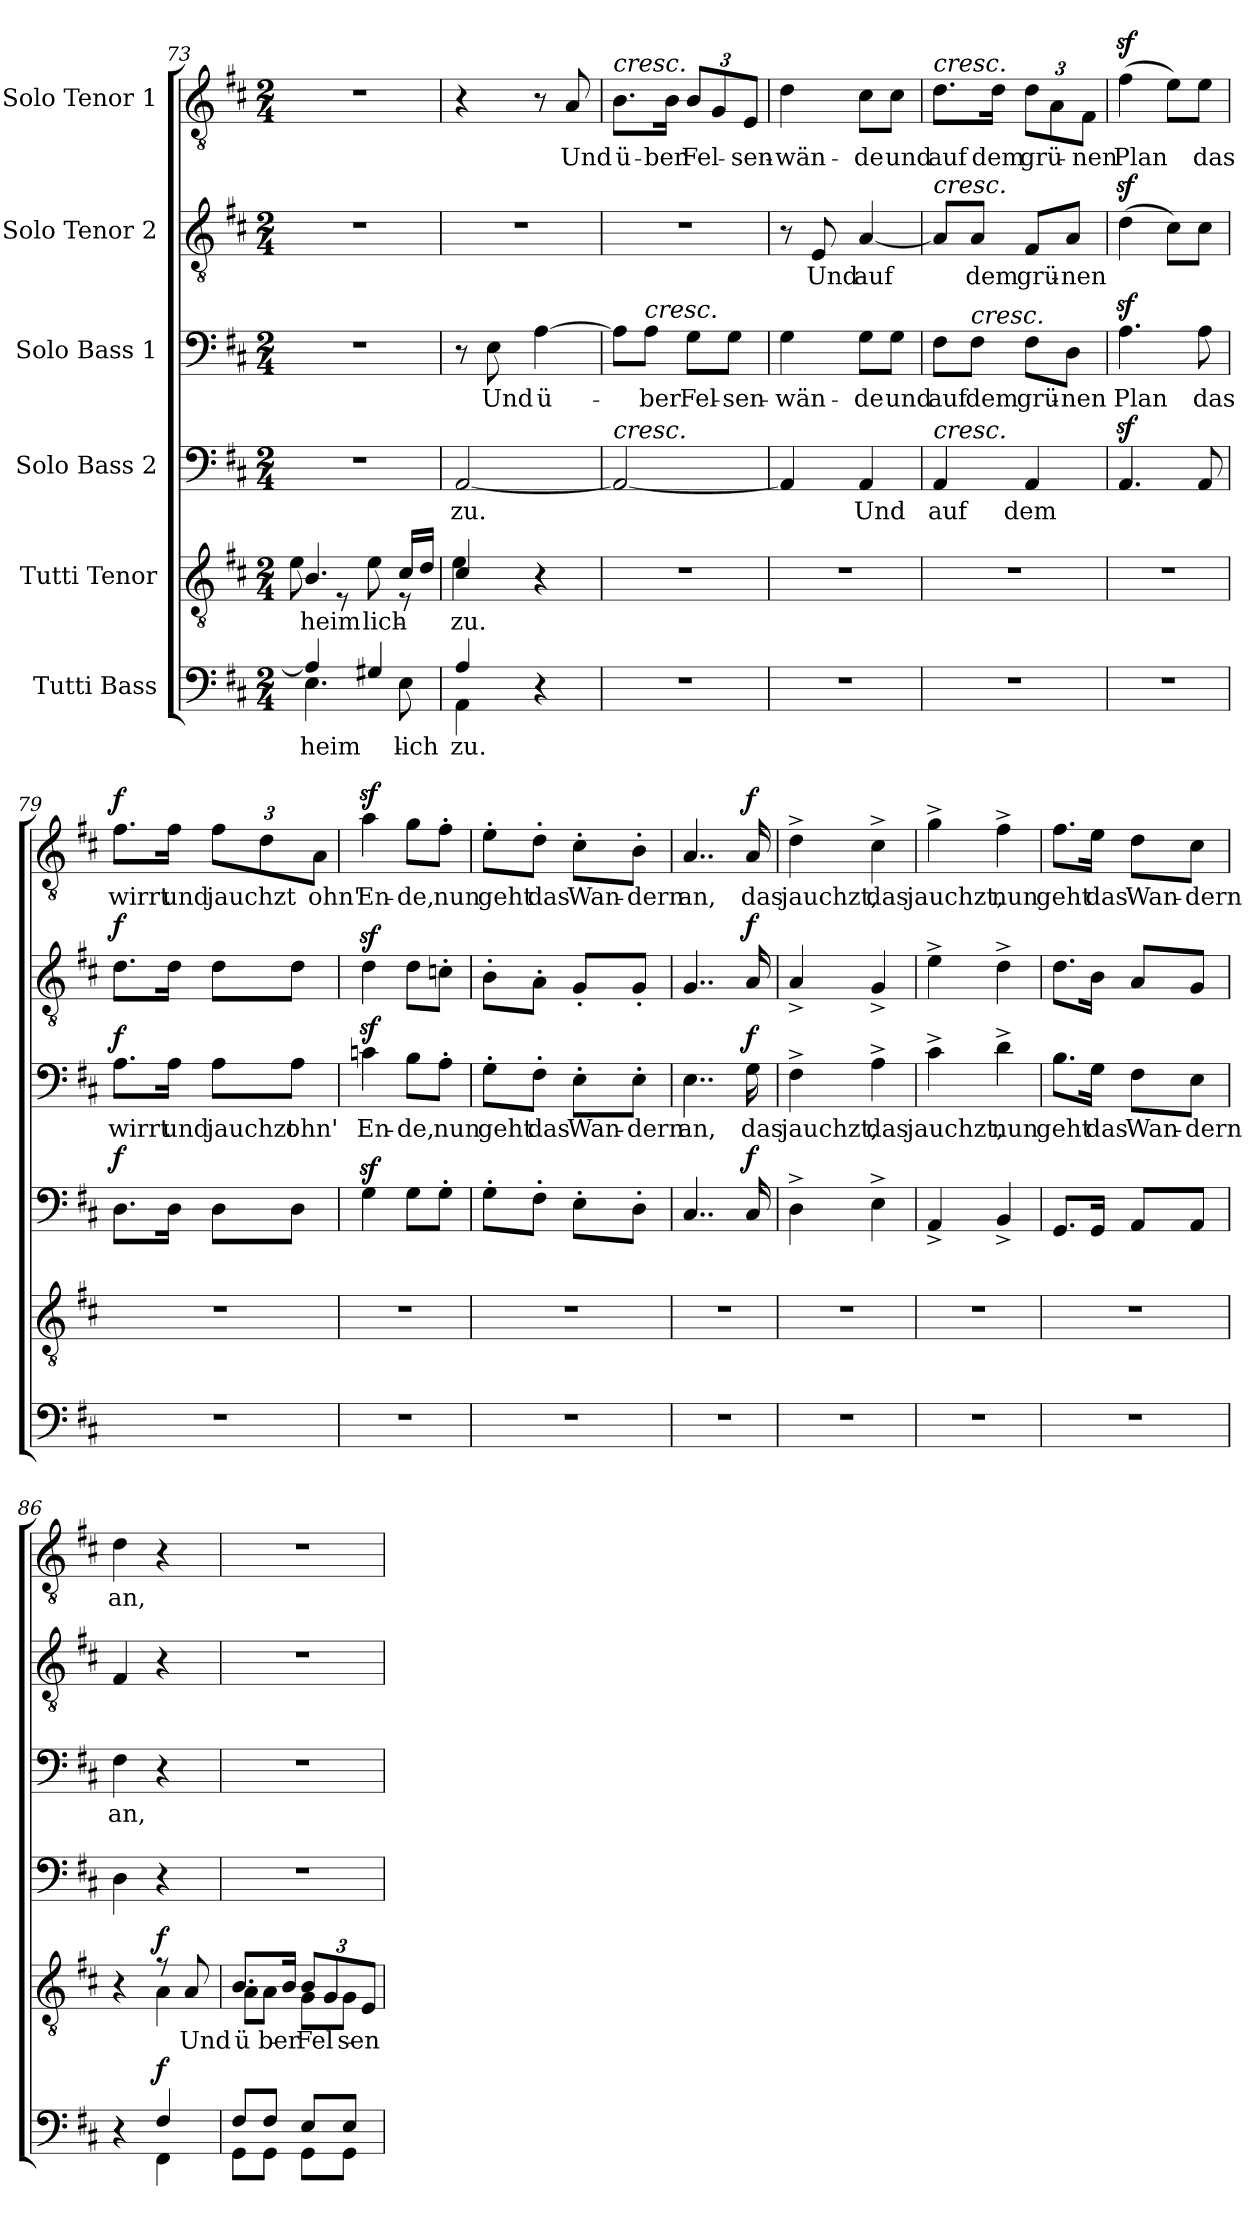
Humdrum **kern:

**kern	**text	**dynam	**kern	**text	**dynam	**kern	**text	**dynam	**kern	**text	**dynam	**kern	**text	**dynam	**kern	**text	**dynam
*part6	*part6	*part6	*part5	*part5	*part5	*part4	*part4	*part4	*part3	*part3	*part3	*part2	*part2	*part2	*part1	*part1	*part1
*staff6	*staff6	*staff6	*staff5	*staff5	*staff5	*staff4	*staff4	*staff4	*staff3	*staff3	*staff3	*staff2	*staff2	*staff2	*staff1	*staff1	*staff1
*I"Tutti Bass	*	*	*I"Tutti Tenor	*	*	*I"Solo Bass 2	*	*	*I"Solo Bass 1	*	*	*I"Solo Tenor 2	*	*	*I"Solo Tenor 1	*	*
*clefF4	*	*	*clefGv2	*	*	*clefF4	*	*	*clefF4	*	*	*clefGv2	*	*	*clefGv2	*	*
*k[f#c#]	*	*	*k[f#c#]	*	*	*k[f#c#]	*	*	*k[f#c#]	*	*	*k[f#c#]	*	*	*k[f#c#]	*	*
*M2/4	*	*	*M2/4	*	*	*M2/4	*	*	*M2/4	*	*	*M2/4	*	*	*M2/4	*	*
=73	=73	=73	=73	=73	=73	=73	=73	=73	=73	=73	=73	=73	=73	=73	=73	=73	=73
*^	*	*	*	*	*	*	*	*	*	*	*	*	*	*	*	*	*
!	!	!LO:LY:b	!	!	!LO:LY:b	!	!	!	!	!	!	!	!	!	!	!	!	!
*	*	*	*	*^	*	*	*	*	*	*	*	*	*	*	*	*	*	*
4A/]	4.E\	heim-	.	4.B/	8e\	heim-	.	2r	.	.	2r	.	.	2r	.	.	2r	.	.
.	.	.	.	.	8r	.	.	.	.	.	.	.	.	.	.	.	.	.	.
!	!	!	!	!	!	!LO:LY:b	!	!	!	!	!	!	!	!	!	!	!	!	!
4G#X/	.	.	.	.	8e\	-lich	.	.	.	.	.	.	.	.	.	.	.	.	.
!	!	!LO:LY:b	!	!	!	!	!	!	!	!	!	!	!	!	!	!	!	!	!
.	8E\	-lich	.	16c#/LL	8r	.	.	.	.	.	.	.	.	.	.	.	.	.	.
.	.	.	.	16d/JJ	.	.	.	.	.	.	.	.	.	.	.	.	.	.	.
!!LO:LB:g=z
=74	=74	=74	=74	=74	=74	=74	=74	=74	=74	=74	=74	=74	=74	=74	=74	=74	=74	=74	=74
!	!	!LO:LY:b	!	!	!	!LO:LY:b	!	!	!LO:LY:b	!	!	!	!	!	!	!	!	!	!
4A/	4AA\	zu.	.	4c#/	4e\	zu.	.	[2AA/	zu.	.	8r	.	.	2r	.	.	4r	.	.
!	!	!	!	!	!	!	!	!	!	!	!	!LO:LY:b	!	!	!	!	!	!	!
.	.	.	.	.	.	.	.	.	.	.	8E\	Und	.	.	.	.	.	.	.
!	!	!	!	!	!	!	!	!	!	!	!	!LO:LY:b	!	!	!	!	!	!	!
4r	4ryy	.	.	4r	4ryy	.	.	.	.	.	[4A\	ü-	.	.	.	.	8r	.	.
!	!	!	!	!	!	!	!	!	!	!	!	!	!	!	!	!	!	!LO:LY:b	!
.	.	.	.	.	.	.	.	.	.	.	.	.	.	.	.	.	8A/	Und	.
*v	*v	*	*	*	*	*	*	*	*	*	*	*	*	*	*	*	*	*	*
*	*	*	*v	*v	*	*	*	*	*	*	*	*	*	*	*	*	*	*
=75	=75	=75	=75	=75	=75	=75	=75	=75	=75	=75	=75	=75	=75	=75	=75	=75	=75
!	!	!	!	!	!	!	!	!	!	!	!	!	!	!	!LO:TX:a:i:t=cresc.	!	!
!	!	!	!	!	!	!LO:TX:a:i:t=cresc.	!	!	!	!	!	!	!	!	!	!	!
!	!	!	!	!	!	!	!	!	!	!	!	!	!	!	!	!LO:LY:b	!
2r	.	.	2r	.	.	2AA/_	.	.	8A\L]	.	.	2r	.	.	8.B\L	ü-	.
!	!	!	!	!	!	!	!	!	!LO:TX:a:i:t=cresc.	!	!	!	!	!	!	!	!
!	!	!	!	!	!	!	!	!	!	!LO:LY:b	!	!	!	!	!	!	!
.	.	.	.	.	.	.	.	.	8A\J	-ber	.	.	.	.	.	.	.
!	!	!	!	!	!	!	!	!	!	!	!	!	!	!	!	!LO:LY:b	!
.	.	.	.	.	.	.	.	.	.	.	.	.	.	.	16B\Jk	-ber	.
!	!	!	!	!	!	!	!	!	!	!LO:LY:b	!	!	!	!	!	!	!
*	*	*	*	*	*	*	*	*	*	*	*	*	*	*	*Xbrackettup	*	*
!	!	!	!	!	!	!	!	!	!	!	!	!	!	!	!	!LO:LY:b	!
.	.	.	.	.	.	.	.	.	8G\L	Fel-	.	.	.	.	12B/L	Fel-	.
.	.	.	.	.	.	.	.	.	.	.	.	.	.	.	12G/	.	.
!	!	!	!	!	!	!	!	!	!	!LO:LY:b	!	!	!	!	!	!	!
.	.	.	.	.	.	.	.	.	8G\J	-sen-	.	.	.	.	.	.	.
!	!	!	!	!	!	!	!	!	!	!	!	!	!	!	!	!LO:LY:b	!
.	.	.	.	.	.	.	.	.	.	.	.	.	.	.	12E/J	-sen-	.
=76	=76	=76	=76	=76	=76	=76	=76	=76	=76	=76	=76	=76	=76	=76	=76	=76	=76
!	!	!	!	!	!	!	!	!	!	!LO:LY:b	!	!	!	!	!	!LO:LY:b	!
2r	.	.	2r	.	.	4AA/]	.	.	4G\	-wän-	.	8r	.	.	4d\	-wän-	.
!	!	!	!	!	!	!	!	!	!	!	!	!	!LO:LY:b	!	!	!	!
.	.	.	.	.	.	.	.	.	.	.	.	8E/	Und	.	.	.	.
!	!	!	!	!	!	!	!LO:LY:b	!	!	!LO:LY:b	!	!	!LO:LY:b	!	!	!LO:LY:b	!
.	.	.	.	.	.	4AA/	Und	.	8G\L	-de	.	[4A/	auf	.	8c#\L	-de	.
!	!	!	!	!	!	!	!	!	!	!LO:LY:b	!	!	!	!	!	!LO:LY:b	!
.	.	.	.	.	.	.	.	.	8G\J	und	.	.	.	.	8c#\J	und	.
=77	=77	=77	=77	=77	=77	=77	=77	=77	=77	=77	=77	=77	=77	=77	=77	=77	=77
!	!	!	!	!	!	!	!	!	!	!	!	!	!	!	!LO:TX:a:i:t=cresc.	!	!
!	!	!	!	!	!	!	!	!	!	!	!	!LO:TX:a:i:t=cresc.	!	!	!	!	!
!	!	!	!	!	!	!LO:TX:a:i:t=cresc.	!	!	!	!	!	!	!	!	!	!	!
!	!	!	!	!	!	!	!LO:LY:b	!	!	!LO:LY:b	!	!	!	!	!	!LO:LY:b	!
2r	.	.	2r	.	.	4AA/	auf	.	8F#\L	auf	.	8A/L]	.	.	8.d\L	auf	.
!	!	!	!	!	!	!	!	!	!LO:TX:a:i:t=cresc.	!	!	!	!	!	!	!	!
!	!	!	!	!	!	!	!	!	!	!LO:LY:b	!	!	!LO:LY:b	!	!	!	!
.	.	.	.	.	.	.	.	.	8F#\J	dem	.	8A/J	dem	.	.	.	.
!	!	!	!	!	!	!	!	!	!	!	!	!	!	!	!	!LO:LY:b	!
.	.	.	.	.	.	.	.	.	.	.	.	.	.	.	16d\Jk	dem	.
!	!	!	!	!	!	!	!LO:LY:b	!	!	!LO:LY:b	!	!	!LO:LY:b	!	!	!LO:LY:b	!
.	.	.	.	.	.	4AA/	dem	.	8F#\L	grü-	.	8F#/L	grü-	.	12d\L	grü-	.
.	.	.	.	.	.	.	.	.	.	.	.	.	.	.	12A\	.	.
!	!	!	!	!	!	!	!	!	!	!LO:LY:b	!	!	!LO:LY:b	!	!	!	!
.	.	.	.	.	.	.	.	.	8D\J	-nen	.	8A/J	-nen	.	.	.	.
!	!	!	!	!	!	!	!	!	!	!	!	!	!	!	!	!LO:LY:b	!
.	.	.	.	.	.	.	.	.	.	.	.	.	.	.	12F#\J	-nen	.
=78	=78	=78	=78	=78	=78	=78	=78	=78	=78	=78	=78	=78	=78	=78	=78	=78	=78
!	!	!	!	!	!	!	!	!	!	!LO:LY:b	!	!	!	!	!	!LO:LY:b	!
2r	.	.	2r	.	.	4.AAz</	.	.	4.Az<\	Plan	.	(>4dz<\	.	.	(>4f#z<\	Plan	.
.	.	.	.	.	.	.	.	.	.	.	.	8c#\L)	.	.	8e\L)	.	.
!	!	!	!	!	!	!	!	!	!	!LO:LY:b	!	!	!	!	!	!LO:LY:b	!
.	.	.	.	.	.	8AA/	.	.	8A\	das	.	8c#\J	.	.	8e\J	das	.
=79	=79	=79	=79	=79	=79	=79	=79	=79	=79	=79	=79	=79	=79	=79	=79	=79	=79
!	!	!	!	!	!	!	!	!LO:DY:b	!	!LO:LY:b	!LO:DY:b	!	!	!LO:DY:b	!	!LO:LY:b	!LO:DY:b
2r	.	.	2r	.	.	8.D\L	.	f	8.A\L	wirrt	f	8.d\L	.	f	8.f#\L	wirrt	f
!	!	!	!	!	!	!	!	!	!	!LO:LY:b	!	!	!	!	!	!LO:LY:b	!
.	.	.	.	.	.	16D\Jk	.	.	16A\Jk	und	.	16d\Jk	.	.	16f#\Jk	und	.
!	!	!	!	!	!	!	!	!	!	!LO:LY:b	!	!	!	!	!	!LO:LY:b	!
.	.	.	.	.	.	8D\L	.	.	8A\L	jauchzt	.	8d\L	.	.	12f#\L	jauchzt	.
.	.	.	.	.	.	.	.	.	.	.	.	.	.	.	12d\	.	.
!	!	!	!	!	!	!	!	!	!	!LO:LY:b	!	!	!	!	!	!	!
.	.	.	.	.	.	8D\J	.	.	8A\J	ohn'	.	8d\J	.	.	.	.	.
!	!	!	!	!	!	!	!	!	!	!	!	!	!	!	!	!LO:LY:b	!
.	.	.	.	.	.	.	.	.	.	.	.	.	.	.	12A\J	ohn'	.
!!LO:PB:g=z
=80	=80	=80	=80	=80	=80	=80	=80	=80	=80	=80	=80	=80	=80	=80	=80	=80	=80
!	!	!	!	!	!	!	!	!	!	!LO:LY:b	!	!	!	!	!	!LO:LY:b	!
2r	.	.	2r	.	.	4Gz<\	.	.	4cnz<\	En-	.	4dz<\	.	.	4az<\	En-	.
!	!	!	!	!	!	!	!	!	!	!LO:LY:b	!	!	!	!	!	!LO:LY:b	!
.	.	.	.	.	.	8G\L	.	.	8B\L	-de,	.	8d\L	.	.	8g\L	-de,	.
!	!	!	!	!	!	!	!	!	!	!LO:LY:b	!	!	!	!	!	!LO:LY:b	!
.	.	.	.	.	.	8G'\J	.	.	8A'\J	nun	.	8cn'\J	.	.	8f#'\J	nun	.
=81	=81	=81	=81	=81	=81	=81	=81	=81	=81	=81	=81	=81	=81	=81	=81	=81	=81
!	!	!	!	!	!	!	!	!	!	!LO:LY:b	!	!	!	!	!	!LO:LY:b	!
2r	.	.	2r	.	.	8G'\L	.	.	8G'\L	geht	.	8B'\L	.	.	8e'\L	geht	.
!	!	!	!	!	!	!	!	!	!	!LO:LY:b	!	!	!	!	!	!LO:LY:b	!
.	.	.	.	.	.	8F#'\J	.	.	8F#'\J	das	.	8A'\J	.	.	8d'\J	das	.
!	!	!	!	!	!	!	!	!	!	!LO:LY:b	!	!	!	!	!	!LO:LY:b	!
.	.	.	.	.	.	8E'\L	.	.	8E'\L	Wan-	.	8G'/L	.	.	8c#'\L	Wan-	.
!	!	!	!	!	!	!	!	!	!	!LO:LY:b	!	!	!	!	!	!LO:LY:b	!
.	.	.	.	.	.	8D'\J	.	.	8E'\J	-dern	.	8G'/J	.	.	8B'\J	-dern	.
=82	=82	=82	=82	=82	=82	=82	=82	=82	=82	=82	=82	=82	=82	=82	=82	=82	=82
!	!	!	!	!	!	!	!	!	!	!LO:LY:b	!	!	!	!	!	!LO:LY:b	!
2r	.	.	2r	.	.	4..C#/	.	.	4..E\	an,	.	4..G/	.	.	4..A/	an,	.
!	!	!	!	!	!	!	!	!LO:DY:b	!	!LO:LY:b	!LO:DY:b	!	!	!LO:DY:b	!	!LO:LY:b	!LO:DY:b
.	.	.	.	.	.	16C#/	.	f	16G\	das	f	16A/	.	f	16A/	das	f
=83	=83	=83	=83	=83	=83	=83	=83	=83	=83	=83	=83	=83	=83	=83	=83	=83	=83
!	!	!	!	!	!	!	!	!	!	!LO:LY:b	!	!	!	!	!	!LO:LY:b	!
2r	.	.	2r	.	.	4D^\	.	.	4F#^\	jauchzt,	.	4A^/	.	.	4d^\	jauchzt,	.
!	!	!	!	!	!	!	!	!	!	!LO:LY:b	!	!	!	!	!	!LO:LY:b	!
.	.	.	.	.	.	4E^\	.	.	4A^\	das	.	4G^/	.	.	4c#^\	das	.
=84	=84	=84	=84	=84	=84	=84	=84	=84	=84	=84	=84	=84	=84	=84	=84	=84	=84
!	!	!	!	!	!	!	!	!	!	!LO:LY:b	!	!	!	!	!	!LO:LY:b	!
2r	.	.	2r	.	.	4AA^/	.	.	4c#^\	jauchzt,	.	4e^\	.	.	4g^\	jauchzt,	.
!	!	!	!	!	!	!	!	!	!	!LO:LY:b	!	!	!	!	!	!LO:LY:b	!
.	.	.	.	.	.	4BB^/	.	.	4d^\	nun	.	4d^\	.	.	4f#^\	nun	.
=85	=85	=85	=85	=85	=85	=85	=85	=85	=85	=85	=85	=85	=85	=85	=85	=85	=85
!	!	!	!	!	!	!	!	!	!	!LO:LY:b	!	!	!	!	!	!LO:LY:b	!
2r	.	.	2r	.	.	8.GG/L	.	.	8.B\L	geht	.	8.d\L	.	.	8.f#\L	geht	.
!	!	!	!	!	!	!	!	!	!	!LO:LY:b	!	!	!	!	!	!LO:LY:b	!
.	.	.	.	.	.	16GG/Jk	.	.	16G\Jk	das	.	16B\Jk	.	.	16e\Jk	das	.
!	!	!	!	!	!	!	!	!	!	!LO:LY:b	!	!	!	!	!	!LO:LY:b	!
.	.	.	.	.	.	8AA/L	.	.	8F#\L	Wan-	.	8A/L	.	.	8d\L	Wan-	.
!	!	!	!	!	!	!	!	!	!	!LO:LY:b	!	!	!	!	!	!LO:LY:b	!
.	.	.	.	.	.	8AA/J	.	.	8E\J	-dern	.	8G/J	.	.	8c#\J	-dern	.
=86	=86	=86	=86	=86	=86	=86	=86	=86	=86	=86	=86	=86	=86	=86	=86	=86	=86
*^	*	*	*^	*	*	*	*	*	*	*	*	*	*	*	*	*	*
!	!	!	!	!	!	!	!	!	!	!	!	!LO:LY:b	!	!	!	!	!	!LO:LY:b	!
4r	4ryy	.	.	4r	4ryy	.	.	4D\	.	.	4F#\	an,	.	4F#/	.	.	4d\	an,	.
!	!	!	!LO:DY:b	!	!	!	!LO:DY:b	!	!	!	!	!	!	!	!	!	!	!	!
4F#/	4FF#\	.	f	8r	4A\	.	f	4r	.	.	4r	.	.	4r	.	.	4r	.	.
!	!	!	!	!	!	!LO:LY:b	!	!	!	!	!	!	!	!	!	!	!	!	!
.	.	.	.	8A/	.	Und	.	.	.	.	.	.	.	.	.	.	.	.	.
!!LO:LB:g=z
=87	=87	=87	=87	=87	=87	=87	=87	=87	=87	=87	=87	=87	=87	=87	=87	=87	=87	=87	=87
!	!	!	!	!	!	!LO:LY:b	!	!	!	!	!	!	!	!	!	!	!	!	!
8F#/L	8GG\L	.	.	8.B/L	8A\L	ü-	.	2r	.	.	2r	.	.	2r	.	.	2r	.	.
!	!	!	!	!	!	!LO:LY:b	!	!	!	!	!	!	!	!	!	!	!	!	!
8F#/J	8GG\J	.	.	.	8A\J	-ber	.	.	.	.	.	.	.	.	.	.	.	.	.
.	.	.	.	16B/Jk	.	.	.	.	.	.	.	.	.	.	.	.	.	.	.
*	*	*	*	*Xbrackettup	*	*	*	*	*	*	*	*	*	*	*	*	*	*	*
!	!	!	!	!	!	!LO:LY:b	!	!	!	!	!	!	!	!	!	!	!	!	!
8E/L	8GG\L	.	.	12B/L	8G\L	Fel-	.	.	.	.	.	.	.	.	.	.	.	.	.
.	.	.	.	12G/	.	.	.	.	.	.	.	.	.	.	.	.	.	.	.
!	!	!	!	!	!	!LO:LY:b	!	!	!	!	!	!	!	!	!	!	!	!	!
8E/J	8GG\J	.	.	.	8G\J	-sen-	.	.	.	.	.	.	.	.	.	.	.	.	.
.	.	.	.	12E/J	.	.	.	.	.	.	.	.	.	.	.	.	.	.	.
*v	*v	*	*	*	*	*	*	*	*	*	*	*	*	*	*	*	*	*	*
*	*	*	*v	*v	*	*	*	*	*	*	*	*	*	*	*	*	*	*
=	=	=	=	=	=	=	=	=	=	=	=	=	=	=	=	=	=
*-	*-	*-	*-	*-	*-	*-	*-	*-	*-	*-	*-	*-	*-	*-	*-	*-	*-
